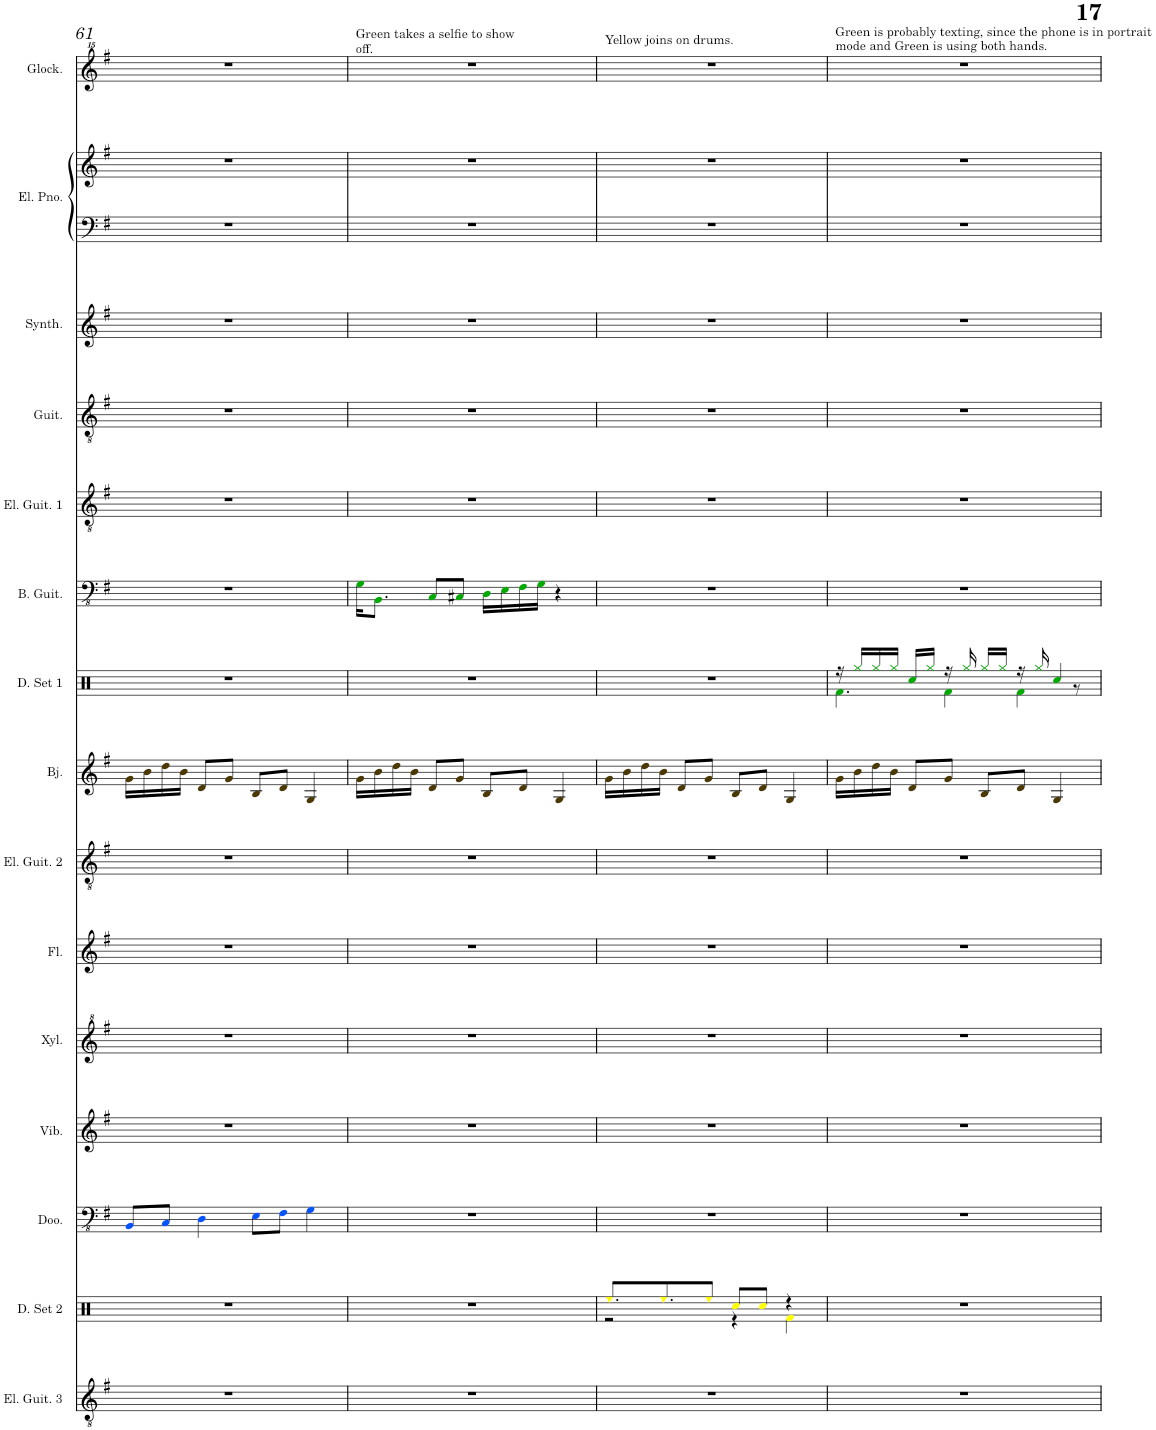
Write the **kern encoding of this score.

**kern	**kern	**kern	**kern	**kern	**kern	**kern	**kern	**kern	**kern	**kern	**kern	**kern	**kern	**kern	**kern
*part15	*part14	*part13	*part12	*part11	*part10	*part9	*part8	*part7	*part6	*part5	*part4	*part3	*part2	*part2	*part1
*staff16	*staff15	*staff14	*staff13	*staff12	*staff11	*staff10	*staff9	*staff8	*staff7	*staff6	*staff5	*staff4	*staff3	*staff2	*staff1
*I"Electric Guitar 3	*I"Drumset 2	*I"Didgeridoo	*I"Vibraphone	*I"Xylophone	*I"Flute	*I"Electric Guitar 2	*I"Banjo	*I"Drumset 1	*I"Bass Guitar	*I"Electric Guitar 1	*I"Guitar	*I"Square Synthesizer	*I"Electric Piano	*	*I"Glockenspiel
*I'El. Guit. 3	*I'D. Set 2	*I'Doo.	*I'Vib.	*I'Xyl.	*I'Fl.	*I'El. Guit. 2	*I'Bj.	*I'D. Set 1	*I'B. Guit.	*I'El. Guit. 1	*I'Guit.	*I'Synth.	*I'El. Pno.	*	*I'Glock.
!!LO:PB:g=z
*clefGv2	*clefX	*clefFv4	*clefG2	*clefG^2	*clefG2	*clefGv2	*clefG2	*clefX	*clefFv4	*clefGv2	*clefGv2	*clefG2	*clefF4	*clefG2	*clefG^^2
*k[f#]	*k[]	*k[f#]	*k[f#]	*k[f#]	*k[f#]	*k[f#]	*k[f#]	*k[]	*k[f#]	*k[f#]	*k[f#]	*k[f#]	*k[f#]	*k[f#]	*k[f#]
*M4/4	*M4/4	*M4/4	*M4/4	*M4/4	*M4/4	*M4/4	*M4/4	*M4/4	*M4/4	*M4/4	*M4/4	*M4/4	*M4/4	*M4/4	*M4/4
=61	=61	=61	=61	=61	=61	=61	=61	=61	=61	=61	=61	=61	=61	=61	=61
1r	1r	8BBBi/L	1r	1r	1r	1r	16gj\LL	1r	1r	1r	1r	1r	1r	1r	1r
.	.	.	.	.	.	.	16bj\	.	.	.	.	.	.	.	.
.	.	8CCi/J	.	.	.	.	16ddj\	.	.	.	.	.	.	.	.
.	.	.	.	.	.	.	16bj\JJ	.	.	.	.	.	.	.	.
.	.	4DDi\	.	.	.	.	8dj/L	.	.	.	.	.	.	.	.
.	.	.	.	.	.	.	8gj/J	.	.	.	.	.	.	.	.
.	.	8EEi\L	.	.	.	.	8Bj/L	.	.	.	.	.	.	.	.
.	.	8FF#i\J	.	.	.	.	8dj/J	.	.	.	.	.	.	.	.
.	.	4GGi\	.	.	.	.	4Gj/	.	.	.	.	.	.	.	.
=62	=62	=62	=62	=62	=62	=62	=62	=62	=62	=62	=62	=62	=62	=62	=62
!	!	!	!	!	!	!	!	!	!	!	!	!	!	!	!LO:TX:a:t=Green takes a selfie to show
!	!	!	!	!	!	!	!	!	!	!	!	!	!	!	!LO:TX:a:t=off.
1r	1r	1r	1r	1r	1r	1r	16gj\LL	1r	16GGZ\KL	1r	1r	1r	1r	1r	1r
.	.	.	.	.	.	.	16bj\	.	8.BBBZ\J	.	.	.	.	.	.
.	.	.	.	.	.	.	16ddj\	.	.	.	.	.	.	.	.
.	.	.	.	.	.	.	16bj\JJ	.	.	.	.	.	.	.	.
.	.	.	.	.	.	.	8dj/L	.	8CCZ/L	.	.	.	.	.	.
.	.	.	.	.	.	.	8gj/J	.	8CC#XZ/J	.	.	.	.	.	.
.	.	.	.	.	.	.	8Bj/L	.	16DDZ\LL	.	.	.	.	.	.
.	.	.	.	.	.	.	.	.	16EEZ\	.	.	.	.	.	.
.	.	.	.	.	.	.	8dj/J	.	16FF#Z\	.	.	.	.	.	.
.	.	.	.	.	.	.	.	.	16GGZ\JJ	.	.	.	.	.	.
.	.	.	.	.	.	.	4Gj/	.	4r	.	.	.	.	.	.
=63	=63	=63	=63	=63	=63	=63	=63	=63	=63	=63	=63	=63	=63	=63	=63
*	*^	*	*	*	*	*	*	*	*	*	*	*	*	*	*
!	!	!	!	!	!	!	!	!	!	!	!	!	!	!	!	!LO:TX:a:t=Yellow joins on drums.
1r	8.ReeV/L	2r	1r	1r	1r	1r	1r	16gj\LL	1r	1r	1r	1r	1r	1r	1r	1r
.	.	.	.	.	.	.	.	16bj\	.	.	.	.	.	.	.	.
.	.	.	.	.	.	.	.	16ddj\	.	.	.	.	.	.	.	.
.	8.ReeV/	.	.	.	.	.	.	16bj\JJ	.	.	.	.	.	.	.	.
.	.	.	.	.	.	.	.	8dj/L	.	.	.	.	.	.	.	.
.	8ReeV/J	.	.	.	.	.	.	8gj/J	.	.	.	.	.	.	.	.
.	8RccV/L	4r	.	.	.	.	.	8Bj/L	.	.	.	.	.	.	.	.
.	8RccV/J	.	.	.	.	.	.	8dj/J	.	.	.	.	.	.	.	.
.	4r	4RfV\	.	.	.	.	.	4Gj/	.	.	.	.	.	.	.	.
=64	=64	=64	=64	=64	=64	=64	=64	=64	=64	=64	=64	=64	=64	=64	=64	=64
*	*	*	*	*	*	*	*	*	*^	*	*	*	*	*	*	*
!	!	!	!	!	!	!	!	!	!	!	!	!	!	!	!	!	!LO:TX:a:t=Green is probably texting, since the phone is in portrait
!	!	!	!	!	!	!	!	!	!	!	!	!	!	!	!	!	!LO:TX:a:t=mode and Green is using both hands.
*	*v	*v	*	*	*	*	*	*	*	*	*	*	*	*	*	*	*
1r	1r	1r	1r	1r	1r	1r	16gj\LL	16r	4.RfZ\	1r	1r	1r	1r	1r	1r	1r
.	.	.	.	.	.	.	16bj\	16RggZ/LL	.	.	.	.	.	.	.	.
.	.	.	.	.	.	.	16ddj\	16RggZ/	.	.	.	.	.	.	.	.
.	.	.	.	.	.	.	16bj\JJ	16RggZ/JJ	.	.	.	.	.	.	.	.
.	.	.	.	.	.	.	8dj/L	16RccZ/LL	.	.	.	.	.	.	.	.
.	.	.	.	.	.	.	.	16RggZ/JJ	.	.	.	.	.	.	.	.
.	.	.	.	.	.	.	8gj/J	16r	4RfZ\	.	.	.	.	.	.	.
.	.	.	.	.	.	.	.	16RggZ/	.	.	.	.	.	.	.	.
.	.	.	.	.	.	.	8Bj/L	16RggZ/LL	.	.	.	.	.	.	.	.
.	.	.	.	.	.	.	.	16RggZ/JJ	.	.	.	.	.	.	.	.
.	.	.	.	.	.	.	8dj/J	16r	4RfZ\	.	.	.	.	.	.	.
.	.	.	.	.	.	.	.	16RggZ/	.	.	.	.	.	.	.	.
.	.	.	.	.	.	.	4Gj/	4RccZ/	.	.	.	.	.	.	.	.
.	.	.	.	.	.	.	.	.	8r	.	.	.	.	.	.	.
*	*	*	*	*	*	*	*	*v	*v	*	*	*	*	*	*	*
=	=	=	=	=	=	=	=	=	=	=	=	=	=	=	=
*-	*-	*-	*-	*-	*-	*-	*-	*-	*-	*-	*-	*-	*-	*-	*-
